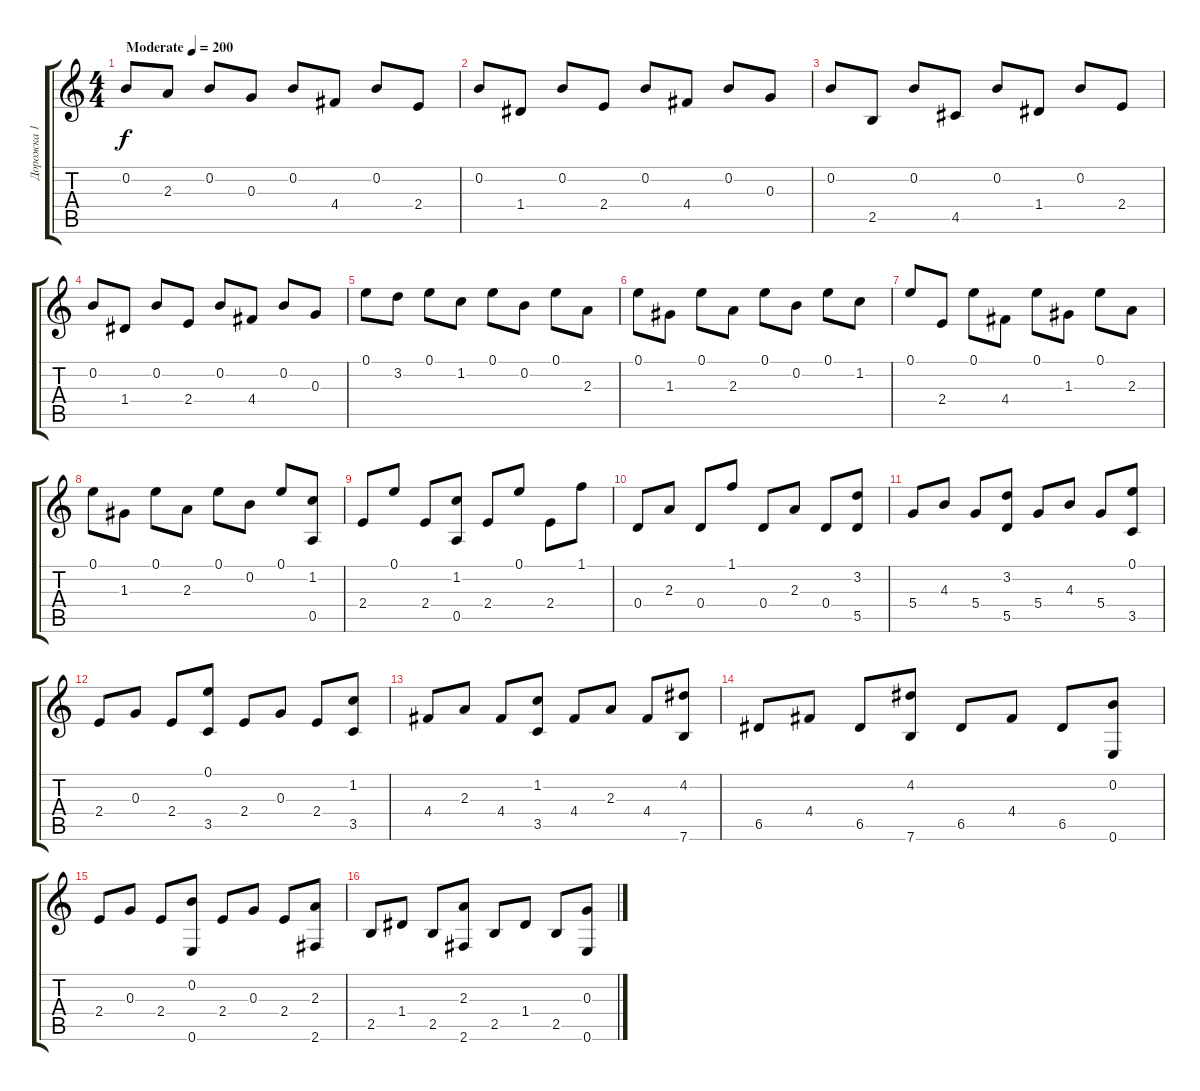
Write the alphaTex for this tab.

\track ("Дорожка 1" "Дорожка 1") {instrument acousticguitarsteel}
\staff {score tabs}
\tuning (E4 B3 G3 D3 A2 E2) {hide}
\ts (4 4)
\tempo (200 "Moderate")
\clef g2
\ks c
0.2.8{dy f instrument acousticguitarsteel} 2.3.8 0.2.8 0.3.8 0.2.8 4.4.8 0.2.8 2.4.8 |
0.2.8 1.4.8 0.2.8 2.4.8 0.2.8 4.4.8 0.2.8 0.3.8 |
0.2.8 2.5.8 0.2.8 4.5.8 0.2.8 1.4.8 0.2.8 2.4.8 |
0.2.8 1.4.8 0.2.8 2.4.8 0.2.8 4.4.8 0.2.8 0.3.8 |
0.1.8 3.2.8 0.1.8 1.2.8 0.1.8 0.2.8 0.1.8 2.3.8 |
0.1.8 1.3.8 0.1.8 2.3.8 0.1.8 0.2.8 0.1.8 1.2.8 |
0.1.8 2.4.8 0.1.8 4.4.8 0.1.8 1.3.8 0.1.8 2.3.8 |
0.1.8 1.3.8 0.1.8 2.3.8 0.1.8 0.2.8 0.1.8 (1.2 0.5).8 |
2.4.8 0.1.8 2.4.8 (1.2 0.5).8 2.4.8 0.1.8 2.4.8 1.1.8 |
0.4.8 2.3.8 0.4.8 1.1.8 0.4.8 2.3.8 0.4.8 (3.2 5.5).8 |
5.4.8 4.3.8 5.4.8 (3.2 5.5).8 5.4.8 4.3.8 5.4.8 (0.1 3.5).8 |
2.4.8 0.3.8 2.4.8 (0.1 3.5).8 2.4.8 0.3.8 2.4.8 (1.2 3.5).8 |
4.4.8 2.3.8 4.4.8 (1.2 3.5).8 4.4.8 2.3.8 4.4.8 (4.2 7.6).8 |
6.5.8 4.4.8 6.5.8 (4.2 7.6).8 6.5.8 4.4.8 6.5.8 (0.2 0.6).8 |
2.4.8 0.3.8 2.4.8 (0.2 0.6).8 2.4.8 0.3.8 2.4.8 (2.3 2.6).8 |
2.5.8 1.4.8 2.5.8 (2.3 2.6).8 2.5.8 1.4.8 2.5.8 (0.3 0.6).8
